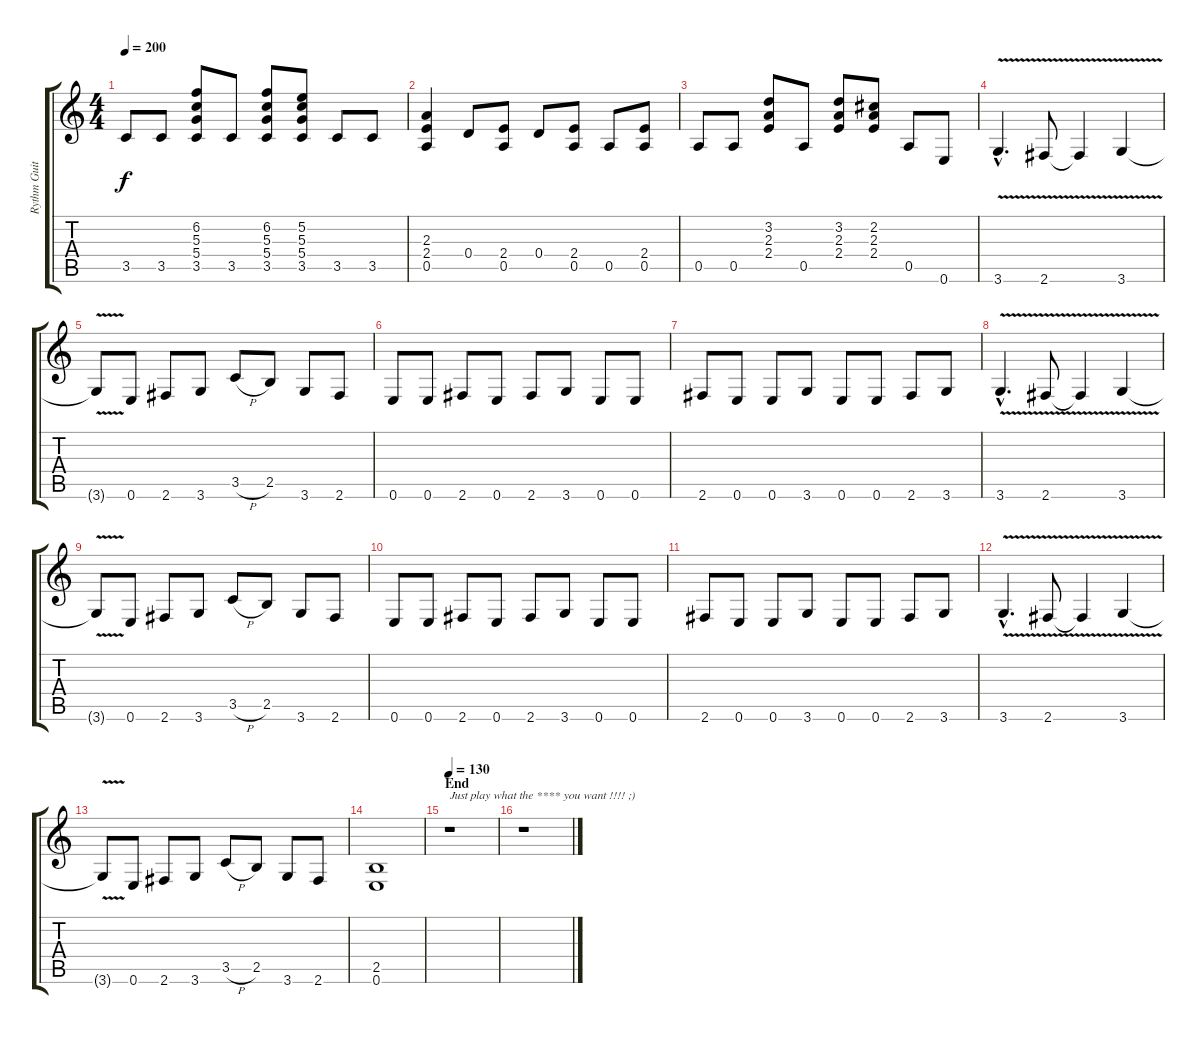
\track ("Rythm Guitar" "Rythm Guit") {instrument distortionguitar}
\staff {score tabs}
\tuning (E4 B3 G3 D3 A2 E2) {hide}
\ts (4 4)
\tempo 200
\clef g2
\ks c
3.5.8{dy f} 3.5.8 (6.2 5.3 5.4 3.5).8 3.5.8 (6.2 5.3 5.4 3.5).8 (5.2 5.3 5.4 3.5).8 3.5.8 3.5.8 |
(2.3 2.4 0.5).4 0.4.8 (2.4 0.5).8 0.4.8 (2.4 0.5).8 0.5.8 (2.4 0.5).8 |
0.5.8 0.5.8 (3.2 2.3 2.4).8 0.5.8 (3.2 2.3 2.4).8 (2.2 2.3 2.4).8 0.5.8 0.6.8 |
3.6{v hac}.4{d} 2.6{v}.8 2.6{t}.4 3.6{v}.4 |
3.6{t}.8 0.6.8 2.6.8 3.6.8 3.5{h}.8 2.5.8 3.6.8 2.6.8 |
0.6.8 0.6.8 2.6.8 0.6.8 2.6.8 3.6.8 0.6.8 0.6.8 |
2.6.8 0.6.8 0.6.8 3.6.8 0.6.8 0.6.8 2.6.8 3.6.8 |
3.6{v hac}.4{d} 2.6{v}.8 2.6{t}.4 3.6{v}.4 |
3.6{t}.8 0.6.8 2.6.8 3.6.8 3.5{h}.8 2.5.8 3.6.8 2.6.8 |
0.6.8 0.6.8 2.6.8 0.6.8 2.6.8 3.6.8 0.6.8 0.6.8 |
2.6.8 0.6.8 0.6.8 3.6.8 0.6.8 0.6.8 2.6.8 3.6.8 |
3.6{v hac}.4{d} 2.6{v}.8 2.6{t}.4 3.6{v}.4 |
3.6{t}.8 0.6.8 2.6.8 3.6.8 3.5{h}.8 2.5.8 3.6.8 2.6.8 |
(2.5 0.6).1 |
\section ("" "End")
\tempo 130
r.1{txt "Just play what the **** you want !!!! ;)"} |
r.1
